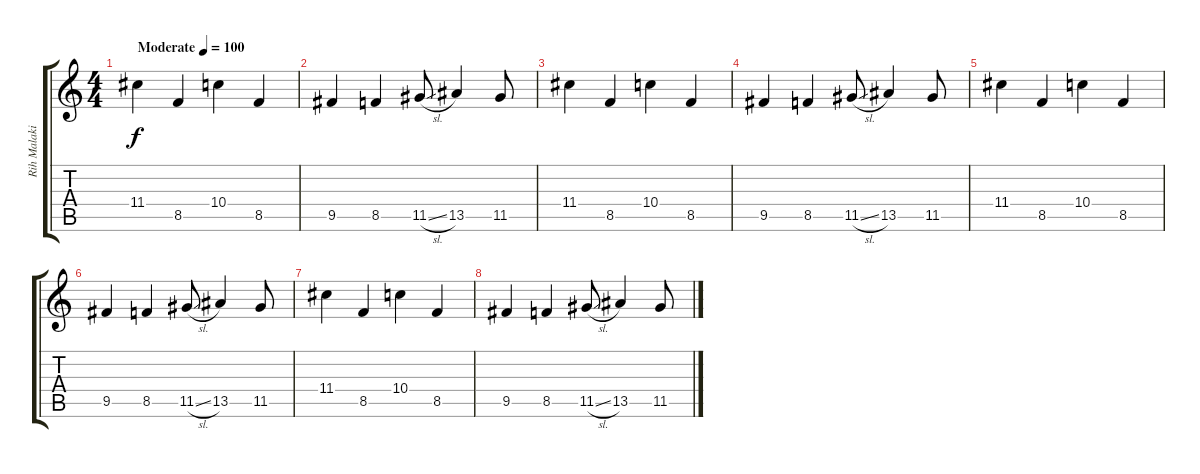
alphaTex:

\track ("Rih Malakian" "Rih Malaki") {instrument distortionguitar}
\staff {score tabs}
\tuning (E4 B3 G3 D3 A2 E2) {hide}
\ts (4 4)
\tempo (100 "Moderate")
\clef g2
\ks c
11.4.4{dy f instrument distortionguitar} 8.5.4 10.4.4 8.5.4 |
9.5.4 8.5.4 11.5{sl}.8 13.5.4 11.5.8 |
11.4.4 8.5.4 10.4.4 8.5.4 |
9.5.4 8.5.4 11.5{sl}.8 13.5.4 11.5.8 |
11.4.4 8.5.4 10.4.4 8.5.4 |
9.5.4 8.5.4 11.5{sl}.8 13.5.4 11.5.8 |
11.4.4 8.5.4 10.4.4 8.5.4 |
9.5.4 8.5.4 11.5{sl}.8 13.5.4 11.5.8
